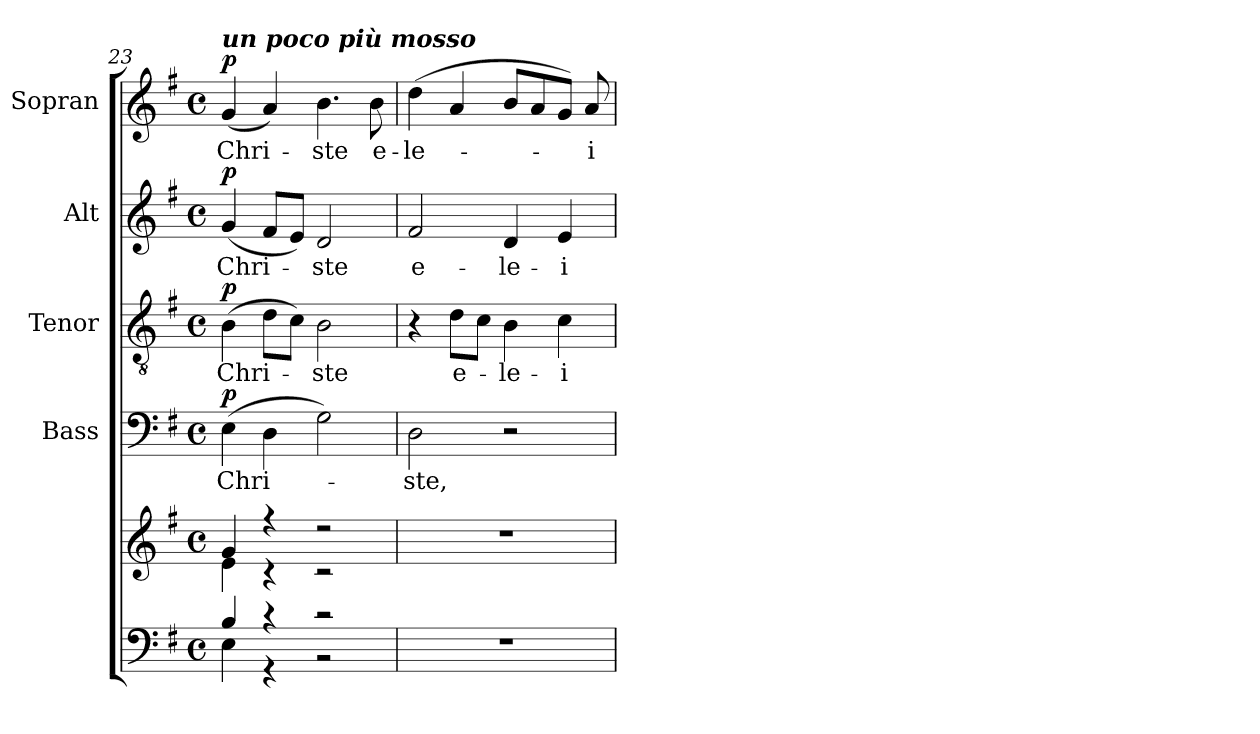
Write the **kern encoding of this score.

**kern	**kern	**kern	**text	**dynam	**kern	**text	**dynam	**kern	**text	**dynam	**kern	**text	**dynam
*part5	*part5	*part4	*part4	*part4	*part3	*part3	*part3	*part2	*part2	*part2	*part1	*part1	*part1
*staff6	*staff5	*staff4	*staff4	*staff4	*staff3	*staff3	*staff3	*staff2	*staff2	*staff2	*staff1	*staff1	*staff1
*	*	*I"Bass	*	*	*I"Tenor	*	*	*I"Alt	*	*	*I"Sopran	*	*
*	*	*I'B.	*	*	*I'T.	*	*	*I'A.	*	*	*I'S.	*	*
*clefF4	*clefG2	*clefF4	*	*	*clefGv2	*	*	*clefG2	*	*	*clefG2	*	*
*k[f#]	*k[f#]	*k[f#]	*	*	*k[f#]	*	*	*k[f#]	*	*	*k[f#]	*	*
*G:	*G:	*G:	*	*	*G:	*	*	*G:	*	*	*G:	*	*
*M4/4	*M4/4	*M4/4	*	*	*M4/4	*	*	*M4/4	*	*	*M4/4	*	*
*met(c)	*met(c)	*met(c)	*	*	*met(c)	*	*	*met(c)	*	*	*met(c)	*	*
=23	=23	=23	=23	=23	=23	=23	=23	=23	=23	=23	=23	=23	=23
*^	*^	*	*	*	*	*	*	*	*	*	*	*	*
!	!	!	!	!	!	!	!	!	!	!	!	!	!LO:TX:a:Bi:t=un poco più mosso	!	!
!	!	!	!	!	!LO:LY:b	!LO:DY:a	!	!LO:LY:b	!LO:DY:a	!	!LO:LY:b	!LO:DY:a	!	!LO:LY:b	!LO:DY:a
4B/	4E\	4g/	4e\	(>4E\	Chri-	p	(>4B\	Chri-	p	(<4g/	Chri-	p	(<4g/	Chri-	p
4r	4r	4r	4r	4D\	.	.	8d\L	.	.	8f#/L	.	.	4a/)	.	.
.	.	.	.	.	.	.	8c\J)	.	.	8e/J)	.	.	.	.	.
!	!	!	!	!	!	!	!	!LO:LY:b	!	!	!LO:LY:b	!	!	!LO:LY:b	!
2r	2r	2r	2r	2G\)	.	.	2B\	-ste	.	2d/	-ste	.	4.b\	-ste	.
!	!	!	!	!	!	!	!	!	!	!	!	!	!	!LO:LY:b	!
.	.	.	.	.	.	.	.	.	.	.	.	.	8b\	e-	.
*v	*v	*	*	*	*	*	*	*	*	*	*	*	*	*	*
*	*v	*v	*	*	*	*	*	*	*	*	*	*	*	*
=24	=24	=24	=24	=24	=24	=24	=24	=24	=24	=24	=24	=24	=24
!	!	!	!LO:LY:b	!	!	!	!	!	!LO:LY:b	!	!	!LO:LY:b	!
1r	1r	2D\	-ste,	.	4r	.	.	2f#/	e-	.	(>4dd\	-le-	.
!	!	!	!	!	!	!LO:LY:b	!	!	!	!	!	!	!
.	.	.	.	.	8d\L	e-	.	.	.	.	4a/	.	.
.	.	.	.	.	8c\J	.	.	.	.	.	.	.	.
!	!	!	!	!	!	!LO:LY:b	!	!	!LO:LY:b	!	!	!	!
.	.	2r	.	.	4B\	-le-	.	4d/	-le-	.	8b/L	.	.
.	.	.	.	.	.	.	.	.	.	.	8a/	.	.
!	!	!	!	!	!	!LO:LY:b	!	!	!LO:LY:b	!	!	!	!
.	.	.	.	.	4c\	-i-	.	4e/	-i-	.	8g/J)	.	.
!	!	!	!	!	!	!	!	!	!	!	!	!LO:LY:b	!
.	.	.	.	.	.	.	.	.	.	.	8a/	-i-	.
=	=	=	=	=	=	=	=	=	=	=	=	=	=
*-	*-	*-	*-	*-	*-	*-	*-	*-	*-	*-	*-	*-	*-
